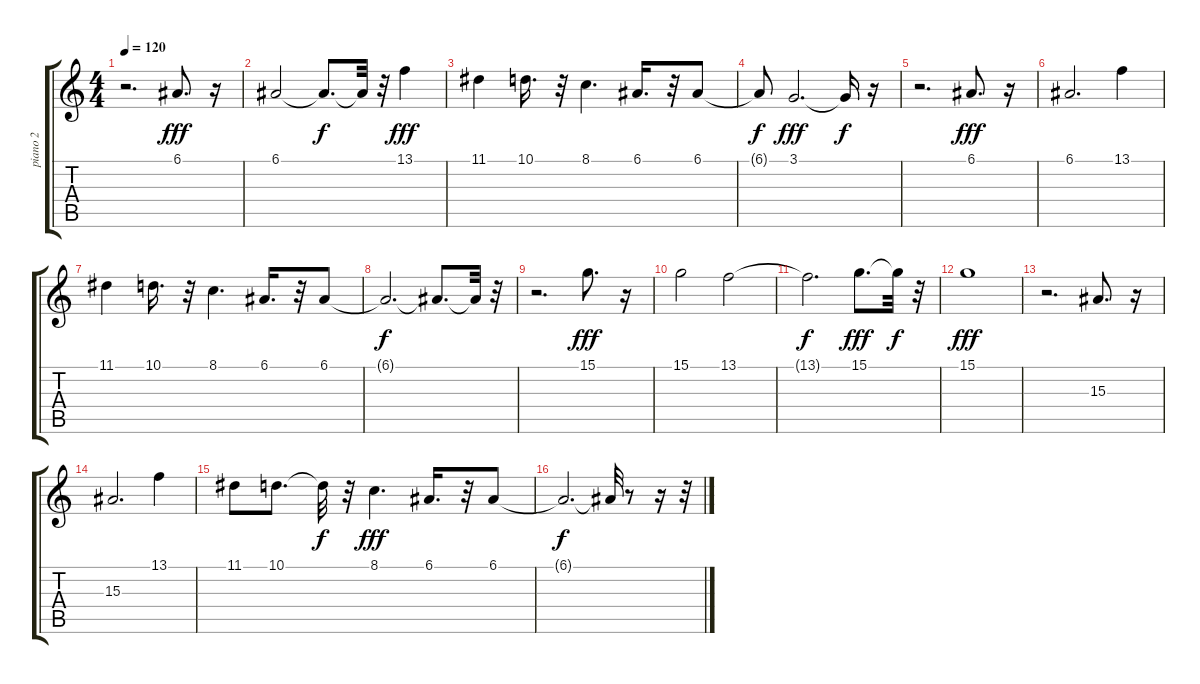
\track ("piano 2" "piano 2") {instrument trumpet}
\staff {score tabs}
\tuning (E4 B3 G3 D3 A2 E2) {hide}
\ts (4 4)
\tempo 120
\clef g2
\ks c
r.2{d dy f} 6.1.8{d dy fff} r.16 |
6.1.2 6.1{t}.8{d dy f} 6.1{t}.32 r.32 13.1.4{dy fff} |
11.1.4 10.1.16{d} r.32 8.1.4{d} 6.1.16{d} r.32 6.1.8 |
6.1{t}.8{dy f} 3.1.2{d dy fff} 3.1{t}.16{dy f} r.16 |
r.2{d} 6.1.8{d dy fff} r.16 |
6.1.2{d} 13.1.4 |
11.1.4 10.1.16{d} r.32 8.1.4{d} 6.1.16{d} r.32 6.1.8 |
6.1{t}.2{d dy f} 6.1{t}.8{d} 6.1{t}.32 r.32 |
r.2{d} 15.1.8{d dy fff} r.16 |
15.1.2 13.1.2 |
13.1{t}.2{d dy f} 15.1.8{d dy fff} 15.1{t}.32{dy f} r.32 |
15.1.1{dy fff} |
r.2{d} 15.3.8{d} r.16 |
15.3.2{d} 13.1.4 |
11.1.8 10.1.8{d} 10.1{t}.32{dy f} r.32 8.1.4{d dy fff} 6.1.16{d} r.32 6.1.8 |
6.1{t}.2{d dy f} 6.1{t}.32 r.8 r.16 r.32
